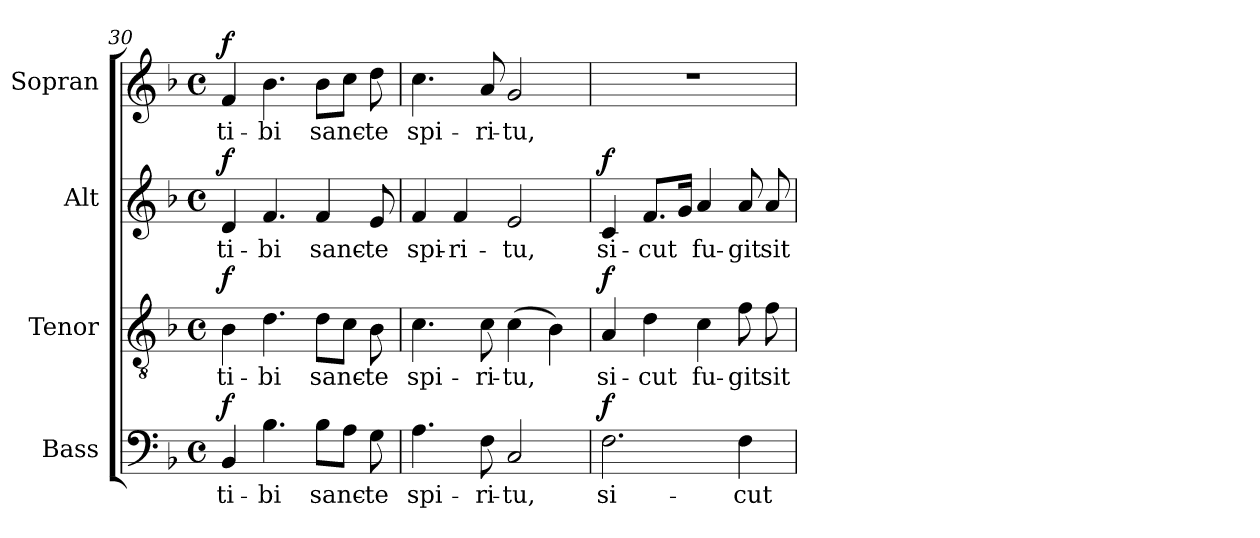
**kern	**text	**dynam	**kern	**text	**dynam	**kern	**text	**dynam	**kern	**text	**dynam
*part4	*part4	*part4	*part3	*part3	*part3	*part2	*part2	*part2	*part1	*part1	*part1
*staff4	*staff4	*staff4	*staff3	*staff3	*staff3	*staff2	*staff2	*staff2	*staff1	*staff1	*staff1
*I"Bass	*	*	*I"Tenor	*	*	*I"Alt	*	*	*I"Sopran	*	*
*I'B.	*	*	*I'T.	*	*	*I'A.	*	*	*I'S.	*	*
*clefF4	*	*	*clefGv2	*	*	*clefG2	*	*	*clefG2	*	*
*k[b-]	*	*	*k[b-]	*	*	*k[b-]	*	*	*k[b-]	*	*
*F:	*	*	*F:	*	*	*F:	*	*	*F:	*	*
*M4/4	*	*	*M4/4	*	*	*M4/4	*	*	*M4/4	*	*
*met(c)	*	*	*met(c)	*	*	*met(c)	*	*	*met(c)	*	*
=30	=30	=30	=30	=30	=30	=30	=30	=30	=30	=30	=30
!	!LO:LY:b	!LO:DY:a	!	!LO:LY:b	!LO:DY:a	!	!LO:LY:b	!LO:DY:a	!	!LO:LY:b	!LO:DY:a
4BB-/	ti-	f	4B-\	ti-	f	4d/	ti-	f	4f/	ti-	f
!	!LO:LY:b	!	!	!LO:LY:b	!	!	!LO:LY:b	!	!	!LO:LY:b	!
4.B-\	-bi	.	4.d\	-bi	.	4.f/	-bi	.	4.b-\	-bi	.
!	!LO:LY:b	!	!	!LO:LY:b	!	!	!LO:LY:b	!	!	!LO:LY:b	!
8B-\L	sanc-	.	8d\L	sanc-	.	4f/	sanc-	.	8b-\L	sanc-	.
8A\J	.	.	8c\J	.	.	.	.	.	8cc\J	.	.
!	!LO:LY:b	!	!	!LO:LY:b	!	!	!LO:LY:b	!	!	!LO:LY:b	!
8G\	-te	.	8B-\	-te	.	8e/	-te	.	8dd\	-te	.
!!LO:LB:g=z
=31	=31	=31	=31	=31	=31	=31	=31	=31	=31	=31	=31
!	!LO:LY:b	!	!	!LO:LY:b	!	!	!LO:LY:b	!	!	!LO:LY:b	!
4.A\	spi-	.	4.c\	spi-	.	4f/	spi-	.	4.cc\	spi-	.
!	!	!	!	!	!	!	!LO:LY:b	!	!	!	!
.	.	.	.	.	.	4f/	-ri-	.	.	.	.
!	!LO:LY:b	!	!	!LO:LY:b	!	!	!	!	!	!LO:LY:b	!
8F\	-ri-	.	8c\	-ri-	.	.	.	.	8a/	-ri-	.
!	!LO:LY:b	!	!	!LO:LY:b	!	!	!LO:LY:b	!	!	!LO:LY:b	!
2C/	-tu,	.	(>4c\	-tu,	.	2e/	-tu,	.	2g/	-tu,	.
.	.	.	4B-\)	.	.	.	.	.	.	.	.
=32	=32	=32	=32	=32	=32	=32	=32	=32	=32	=32	=32
!	!LO:LY:b	!LO:DY:a	!	!LO:LY:b	!LO:DY:a	!	!LO:LY:b	!LO:DY:a	!	!	!
2.F\	si-	f	4A/	si-	f	4c/	si-	f	1r	.	.
!	!	!	!	!LO:LY:b	!	!	!LO:LY:b	!	!	!	!
.	.	.	4d\	-cut	.	8.f/L	-cut	.	.	.	.
.	.	.	.	.	.	16g/Jk	.	.	.	.	.
!	!	!	!	!LO:LY:b	!	!	!LO:LY:b	!	!	!	!
.	.	.	4c\	fu-	.	4a/	fu-	.	.	.	.
!	!LO:LY:b	!	!	!LO:LY:b	!	!	!LO:LY:b	!	!	!	!
4F\	-cut	.	8f\	-git	.	8a/	-git	.	.	.	.
!	!	!	!	!LO:LY:b	!	!	!LO:LY:b	!	!	!	!
.	.	.	8f\	sit	.	8a/	sit	.	.	.	.
=	=	=	=	=	=	=	=	=	=	=	=
*-	*-	*-	*-	*-	*-	*-	*-	*-	*-	*-	*-
